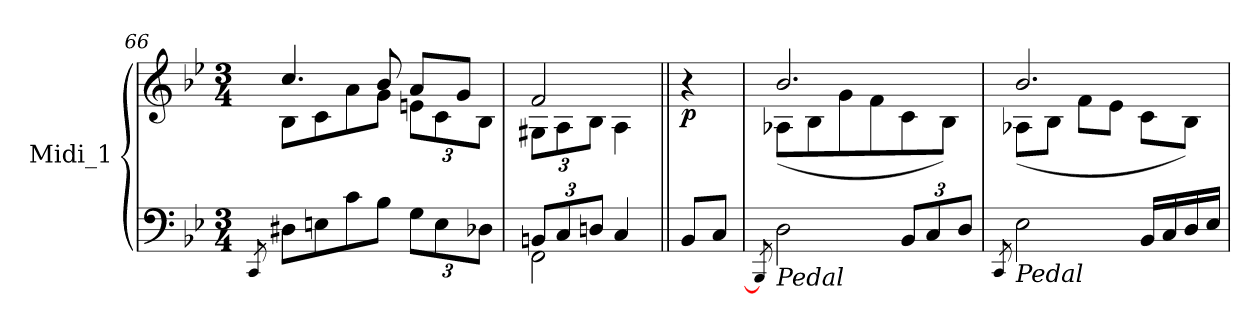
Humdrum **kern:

**kern	**kern	**dynam
*part1	*part1	*part1
*staff2	*staff1	*staff1/2
*I"Midi_1	*	*
*clefF4	*clefG2	*
*k[b-e-]	*k[b-e-]	*
*B-:	*B-:	*
*M3/4	*M3/4	*
=66	=66	=66
8qCC/	.	.
*^	*^	*
8D#X\L	2ryy	4.cc/	8B-\L	.
8En\	.	.	8c\	.
8c\	.	.	8a\	.
8B-\J	.	8b-/	8g\J	.
*Xbrackettup	*	*	*Xbrackettup	*
12G\L	4ryy	8a/L	12en\L	.
12E\	.	.	12c\	.
.	.	8g/J	.	.
12D-X\J	.	.	12B-\J	.
!!LO:LB:g=z	!!
=67	=67	=67	=67	=67
12BBn/L	2FF\	2f/	12G#X\L	.
12C/	.	.	12A\	.
12Dni/J	.	.	12B-i\J	.
4C/	.	.	4A\	.
!!LO:PB:g=z	!!
=68||	=68||	=68||	=68||	=68||
!	!	!	!	!LO:DY:b
8BB-i/L	4ryy	4r	4ryy	p
8C/J	.	.	.	.
=69	=69	=69	=69	=69
8qBBB-/]	.	.	.	.
!LO:TX:b:i:t=Pedal	!	!	!	!
2D\	2ryy	2.b-/	(<8A-X\L	.
.	.	.	8B-\	.
.	.	.	8g\	.
.	.	.	8f\	.
*brackettup	*	*	*	*
12BB-/L	4ryy	.	8c\	.
12C/	.	.	.	.
.	.	.	8B-\J)	.
12D/J	.	.	.	.
=70	=70	=70	=70	=70
8qCC/	.	.	.	.
!LO:TX:b:i:t=Pedal	!	!	!	!
2E-\	2ryy	2.b-/	(<8A-X\L	.
.	.	.	8B-\J	.
.	.	.	8f\L	.
.	.	.	8e-\J	.
16BB-/LL	4ryy	.	8c\L	.
16C/	.	.	.	.
16D/	.	.	8B-\J)	.
16E-/JJ	.	.	.	.
*v	*v	*	*	*
*	*v	*v	*
=	=	=
*-	*-	*-
